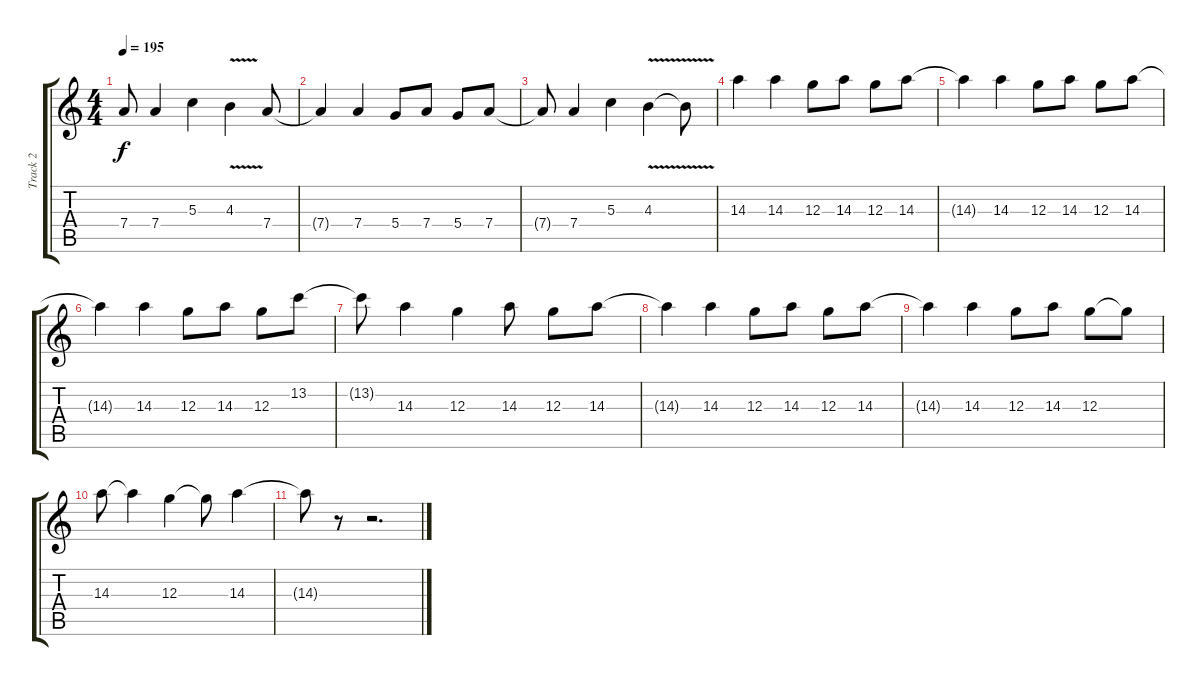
\track ("Track 2" "Track 2") {instrument overdrivenguitar}
\staff {score tabs}
\tuning (E4 B3 G3 D3 A2 E2) {hide}
\ts (4 4)
\tempo 195
\clef g2
\ks c
7.4{t}.8{dy f} 7.4.4 5.3.4 4.3{v}.4 7.4.8 |
7.4{t}.4 7.4.4 5.4.8 7.4.8 5.4.8 7.4.8 |
7.4{t}.8 7.4.4 5.3.4 4.3{v}.4 4.3{t}.8 |
14.3.4 14.3.4 12.3.8 14.3.8 12.3.8 14.3.8 |
14.3{t}.4 14.3.4 12.3.8 14.3.8 12.3.8 14.3.8 |
14.3{t}.4 14.3.4 12.3.8 14.3.8 12.3.8 13.2.8 |
13.2{t}.8 14.3.4 12.3.4 14.3.8 12.3.8 14.3.8 |
14.3{t}.4 14.3.4 12.3.8 14.3.8 12.3.8 14.3.8 |
14.3{t}.4 14.3.4 12.3.8 14.3.8 12.3.8 12.3{t}.8 |
14.3.8 14.3{t}.4 12.3.4 12.3{t}.8 14.3.4 |
14.3{t}.8 r.8 r.2{d}
